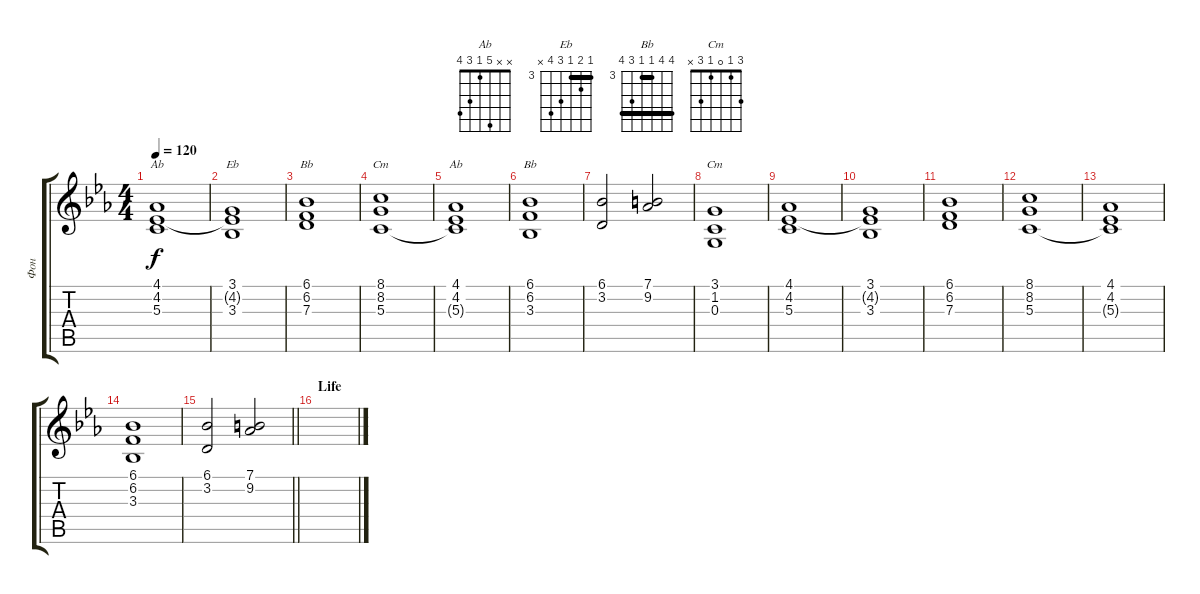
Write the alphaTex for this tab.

\track ("Фон" "Фон") {instrument pad2warm}
\staff {score tabs}
\tuning (E4 B3 G3 D3 A2 E2) {hide}
\chord ("Ab" x 4 5 1 x 4)
\chord ("Eb" 3 4 3 5 6 x) {firstfret 3 barre 3}
\chord ("Bb" 6 x 7 3 x 6) {firstfret 3}
\chord ("Cm" 8 8 5 5 6 8) {firstfret 5 barre (5 8)}
\chord ("Ab" x x 5 1 3 4)
\chord ("Bb" 6 6 3 3 5 6) {firstfret 3 barre (3 6)}
\chord ("Cm" 3 1 0 1 3 x)
\ts (4 4)
\tempo 120
\clef g2
\ks cminor
(4.1 4.2 5.3).1{ch "Ab" dy f} |
(3.1 4.2{t} 3.3).1{ch "Eb"} |
(6.1 6.2 7.3).1{ch "Bb"} |
(8.1 8.2 5.3).1{ch "Cm"} |
(4.1 4.2 5.3{t}).1{ch "Ab"} |
(6.1 6.2 3.3).1{ch "Bb"} |
(6.1 3.2).2 (7.1 9.2).2 |
(3.1 1.2 0.3).1{ch "Cm"} |
(4.1 4.2 5.3).1 |
(3.1 4.2{t} 3.3).1 |
(6.1 6.2 7.3).1 |
(8.1 8.2 5.3).1 |
(4.1 4.2 5.3{t}).1 |
(6.1 6.2 3.3).1 |
\barLineRight lightlight
(6.1 3.2).2{volume 0} (7.1 9.2).2 |
\section ("" "Life")
